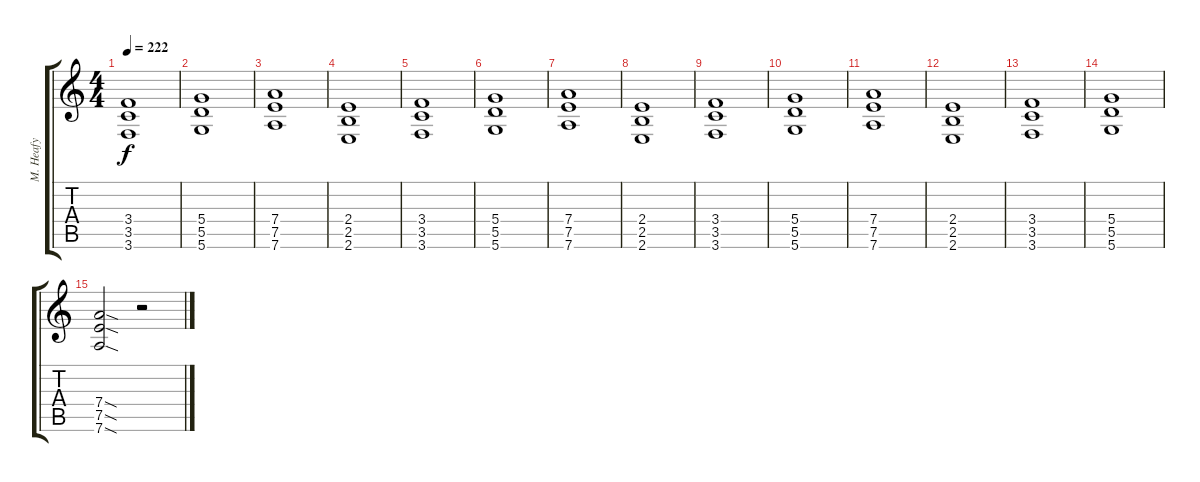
\track ("M. Heafy" "M. Heafy") {instrument overdrivenguitar}
\staff {score tabs}
\tuning (E4 B3 G3 D3 A2 D2) {hide}
\ts (4 4)
\tempo 222
\clef g2
\ks c
(3.4 3.5 3.6).1{dy f} |
(5.4 5.5 5.6).1 |
(7.4 7.5 7.6).1 |
(2.4 2.5 2.6).1 |
(3.4 3.5 3.6).1 |
(5.4 5.5 5.6).1 |
(7.4 7.5 7.6).1 |
(2.4 2.5 2.6).1 |
(3.4 3.5 3.6).1 |
(5.4 5.5 5.6).1 |
(7.4 7.5 7.6).1 |
(2.4 2.5 2.6).1 |
(3.4 3.5 3.6).1 |
(5.4 5.5 5.6).1 |
(7.4{sod} 7.5{sod} 7.6{sod}).2 r.2
